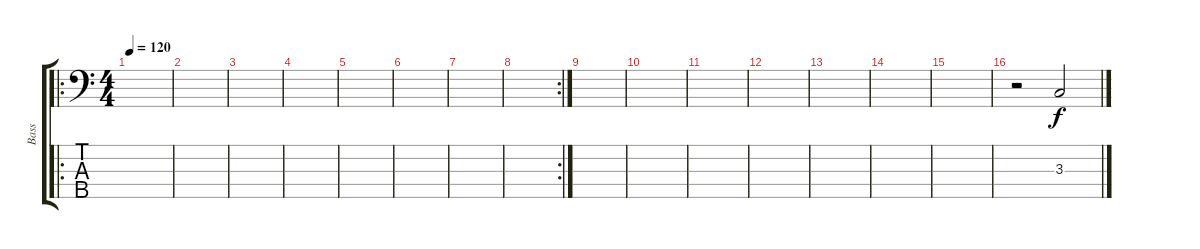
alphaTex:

\track ("Bass" "Bass") {instrument acousticbass}
\staff {score tabs}
\tuning (G2 D2 A1 E1 Bb0) {hide}
\ro
\ts (4 4)
\tempo 120
\clef f4
\ks c
|
|
|
|
|
|
|
\rc 2
|
|
|
|
|
|
|
|
r.2 3.3.2
